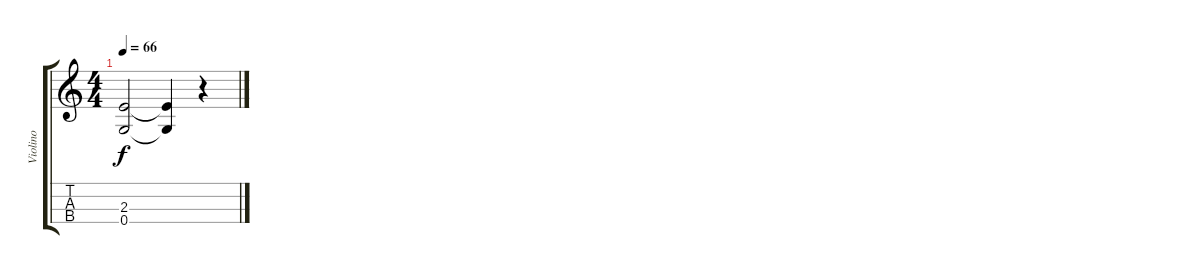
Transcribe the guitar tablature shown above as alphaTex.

\track ("Violino" "Violino") {instrument stringensemble1}
\staff {score tabs}
\tuning (E5 A4 D4 G3) {hide}
\ts (4 4)
\tempo 66
\clef g2
\ks c
(2.3{t} 0.4{t}).2{dy f} (2.3{t} 0.4{t}).4 r.4
